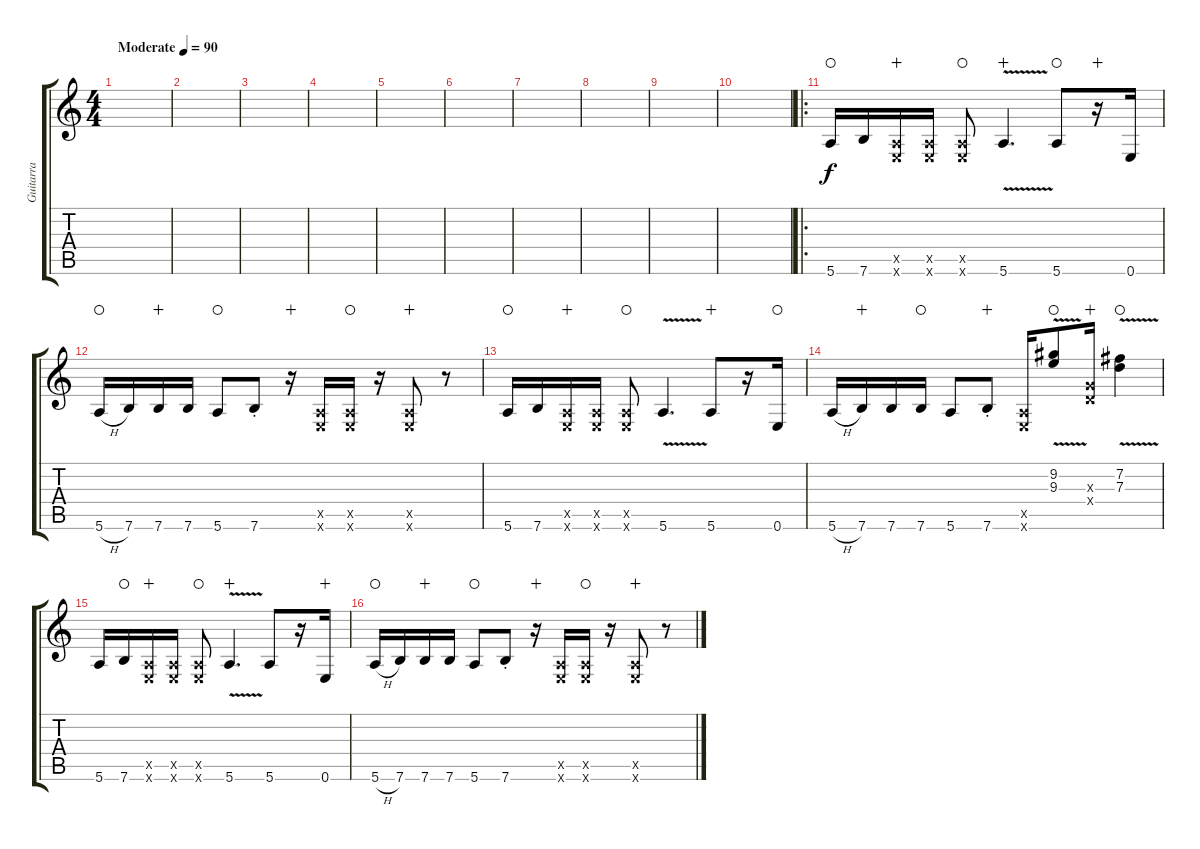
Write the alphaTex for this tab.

\track ("Guitarra" "Guitarra") {instrument distortionguitar}
\staff {score tabs}
\tuning (E4 B3 G3 D3 A2 E2) {hide}
\ts (4 4)
\tempo (90 "Moderate")
\clef g2
\ks c
|
|
|
|
|
|
|
|
|
|
\ro
5.6.16{waho} 7.6.16 (0.5{x} 0.6{x}).16{wahc} (0.5{x} 0.6{x}).16 (0.5{x} 0.6{x}).8{waho} 5.6{v}.4{d wahc} 5.6.8{waho} r.16{wahc} 0.6.16 |
5.6{h}.16{waho} 7.6.16 7.6.16{wahc} 7.6.16 5.6.8{waho} 7.6{st}.8 r.16{wahc} (0.5{x} 0.6{x}).16 (0.5{x} 0.6{x}).16{waho} r.16 (0.5{x} 0.6{x}).8{wahc} r.8 |
5.6.16{waho} 7.6.16 (0.5{x} 0.6{x}).16{wahc} (0.5{x} 0.6{x}).16 (0.5{x} 0.6{x}).8{waho} 5.6{v}.4{d} 5.6.8{wahc} r.16 0.6.16{waho} |
5.6{h}.16 7.6.16{wahc} 7.6.16 7.6.16{waho} 5.6.8 7.6{st}.8{wahc} (0.5{x} 0.6{x}).16 (9.2{v} 9.3{v}).8{waho} (0.3{x} 0.4{x}).16{wahc} (7.2{v} 7.3{v}).4{waho} |
5.6.16 7.6.16{waho} (0.5{x} 0.6{x}).16{wahc} (0.5{x} 0.6{x}).16 (0.5{x} 0.6{x}).8{waho} 5.6{v}.4{d wahc} 5.6.8 r.16 0.6.16{wahc} |
5.6{h}.16{waho} 7.6.16 7.6.16{wahc} 7.6.16 5.6.8{waho} 7.6{st}.8 r.16{wahc} (0.5{x} 0.6{x}).16 (0.5{x} 0.6{x}).16{waho} r.16 (0.5{x} 0.6{x}).8{wahc} r.8
